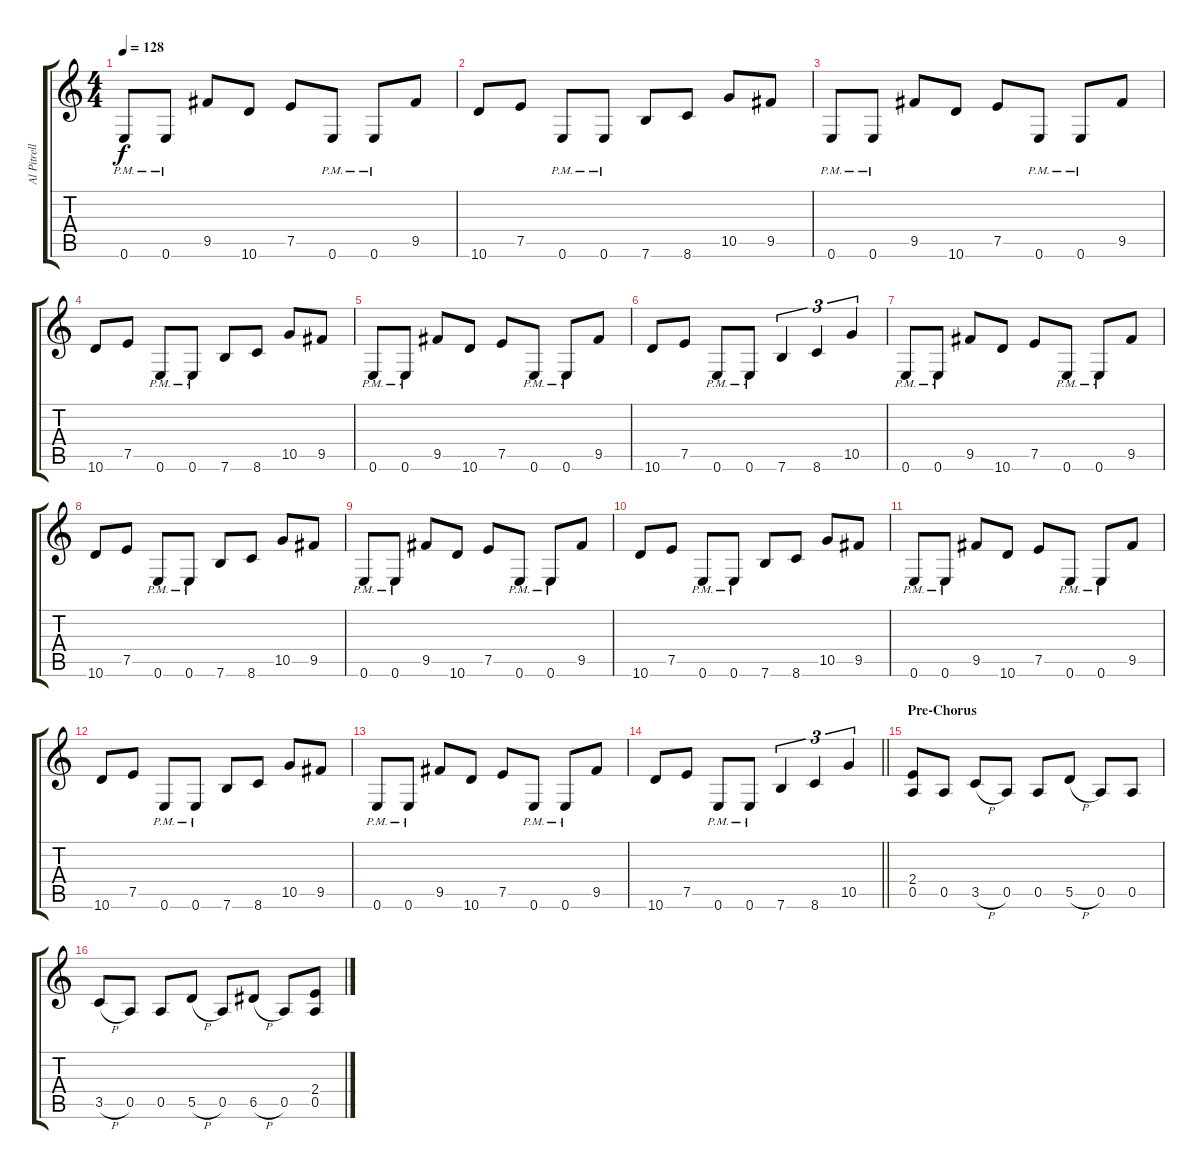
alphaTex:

\track ("Al Pitrelli" "Al Pitrell") {instrument distortionguitar}
\staff {score tabs}
\tuning (E4 B3 G3 D3 A2 E2) {hide}
\ts (4 4)
\tempo 128
\clef g2
\ks c
0.6{pm}.8{dy f} 0.6{pm}.8 9.5.8 10.6.8 7.5.8 0.6{pm}.8 0.6{pm}.8 9.5.8 |
10.6.8 7.5.8 0.6{pm}.8 0.6{pm}.8 7.6.8 8.6.8 10.5.8 9.5.8 |
0.6{pm}.8 0.6{pm}.8 9.5.8 10.6.8 7.5.8 0.6{pm}.8 0.6{pm}.8 9.5.8 |
10.6.8 7.5.8 0.6{pm}.8 0.6{pm}.8 7.6.8 8.6.8 10.5.8 9.5.8 |
0.6{pm}.8 0.6{pm}.8 9.5.8 10.6.8 7.5.8 0.6{pm}.8 0.6{pm}.8 9.5.8 |
10.6.8 7.5.8 0.6{pm}.8 0.6{pm}.8 7.6.4{tu (3 2)} 8.6.4{tu (3 2)} 10.5.4{tu (3 2)} |
0.6{pm}.8 0.6{pm}.8 9.5.8 10.6.8 7.5.8 0.6{pm}.8 0.6{pm}.8 9.5.8 |
10.6.8 7.5.8 0.6{pm}.8 0.6{pm}.8 7.6.8 8.6.8 10.5.8 9.5.8 |
0.6{pm}.8 0.6{pm}.8 9.5.8 10.6.8 7.5.8 0.6{pm}.8 0.6{pm}.8 9.5.8 |
10.6.8 7.5.8 0.6{pm}.8 0.6{pm}.8 7.6.8 8.6.8 10.5.8 9.5.8 |
0.6{pm}.8 0.6{pm}.8 9.5.8 10.6.8 7.5.8 0.6{pm}.8 0.6{pm}.8 9.5.8 |
10.6.8 7.5.8 0.6{pm}.8 0.6{pm}.8 7.6.8 8.6.8 10.5.8 9.5.8 |
0.6{pm}.8 0.6{pm}.8 9.5.8 10.6.8 7.5.8 0.6{pm}.8 0.6{pm}.8 9.5.8 |
\barLineRight lightlight
10.6.8 7.5.8 0.6{pm}.8 0.6{pm}.8 7.6.4{tu (3 2)} 8.6.4{tu (3 2)} 10.5.4{tu (3 2)} |
\section ("" "Pre-Chorus")
(2.4 0.5).8 0.5.8 3.5{h}.8 0.5.8 0.5.8 5.5{h}.8 0.5.8 0.5.8 |
3.5{h}.8 0.5.8 0.5.8 5.5{h}.8 0.5.8 6.5{h}.8 0.5.8 (2.4 0.5).8
